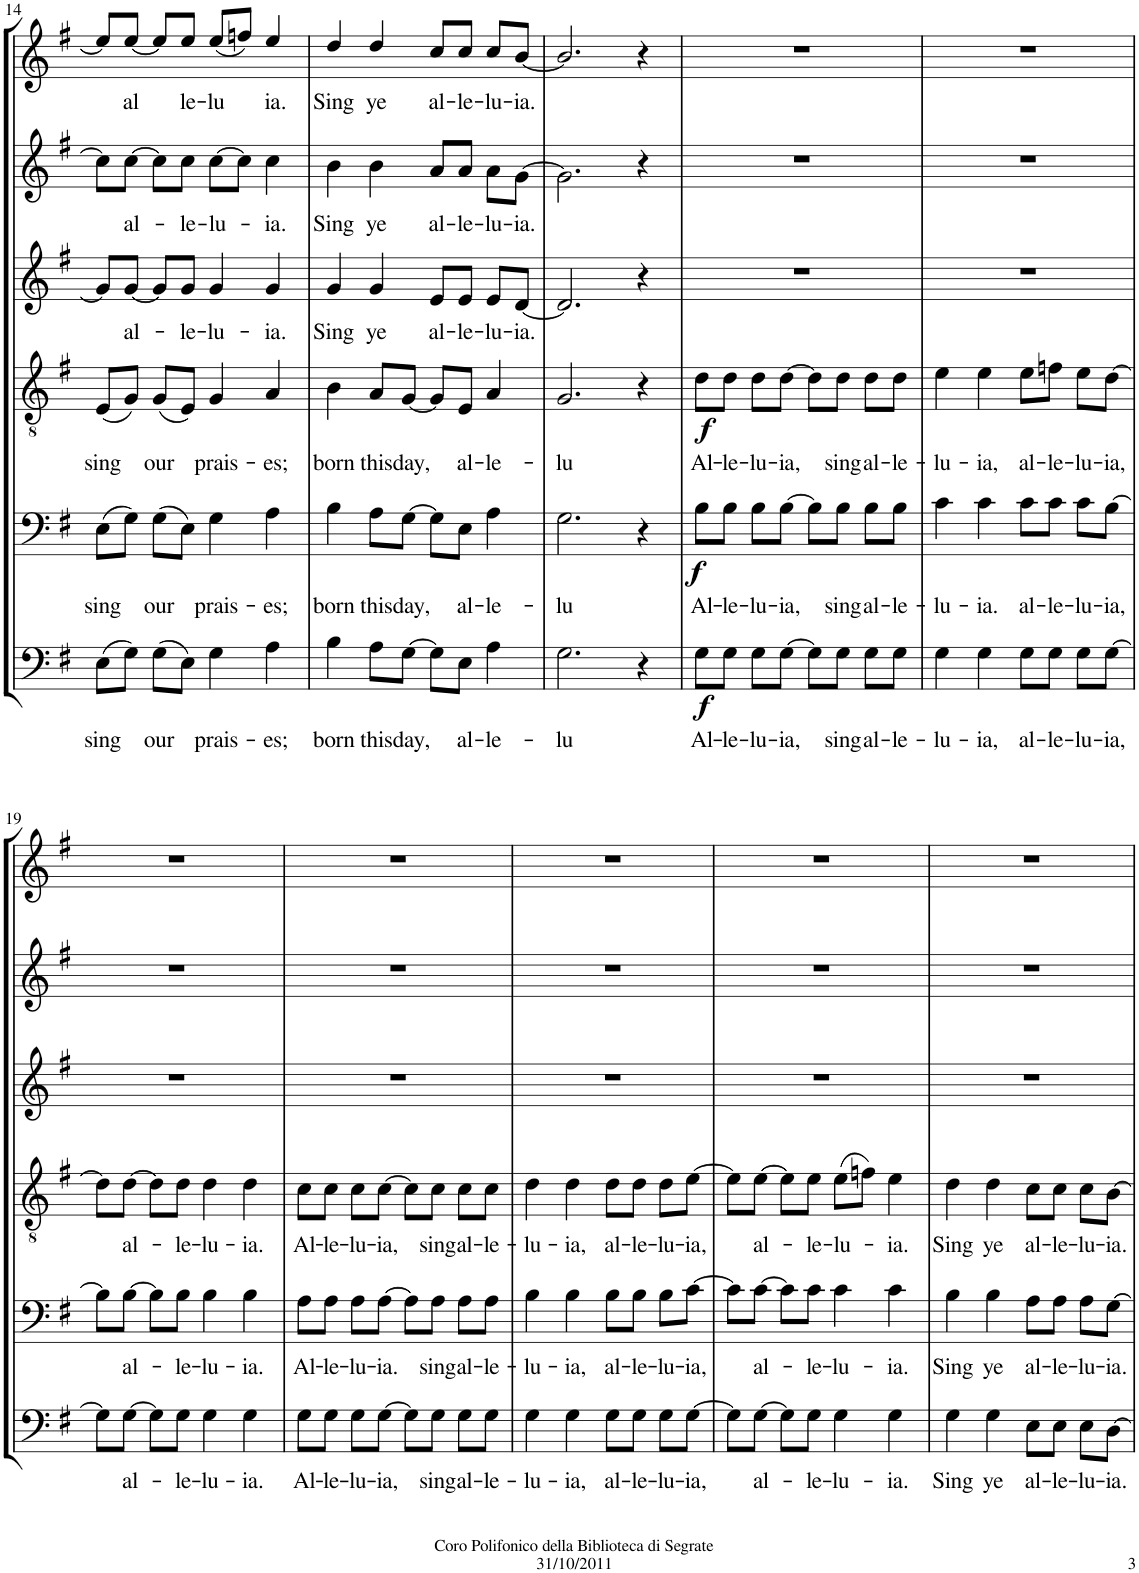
**kern	**text	**dynam	**kern	**text	**dynam	**kern	**text	**dynam	**kern	**text	**kern	**text	**kern	**text
*part6	*part6	*part6	*part5	*part5	*part5	*part4	*part4	*part4	*part3	*part3	*part2	*part2	*part1	*part1
*staff6	*staff6	*staff6	*staff5	*staff5	*staff5	*staff4	*staff4	*staff4	*staff3	*staff3	*staff2	*staff2	*staff1	*staff1
*I"Bassi I	*	*	*I"Bassi II	*	*	*I"Tenori	*	*	*I"Contralti	*	*I"Soprani I	*	*I"Soprani II	*
!!LO:PB:g=z
*clefF4	*	*	*clefF4	*	*	*clefGv2	*	*	*clefG2	*	*clefG2	*	*clefG2	*
*	*	*	*	*	*	*	*	*	*	*	*Trd1c2	*	*Trd1c2	*
*k[f#]	*	*	*k[f#]	*	*	*k[f#]	*	*	*k[f#]	*	*k[f#]	*	*k[f#]	*
*G:	*	*	*G:	*	*	*G:	*	*	*G:	*	*G:	*	*G:	*
*M2/2	*	*	*M2/2	*	*	*M2/2	*	*	*M2/2	*	*M2/2	*	*M2/2	*
*met(c|)	*	*	*met(c|)	*	*	*met(c|)	*	*	*met(c|)	*	*met(c|)	*	*met(c|)	*
=14	=14	=14	=14	=14	=14	=14	=14	=14	=14	=14	=14	=14	=14	=14
!	!LO:LY:b	!	!	!LO:LY:b	!	!	!LO:LY:b	!	!	!	!	!	!	!
(8E\L	sing	.	(8E\L	sing	.	(8E/L	sing	.	8g/L]	.	8cc\L]	.	8ee/L]	.
!	!	!	!	!	!	!	!	!	!	!LO:LY:b	!	!LO:LY:b	!	!LO:LY:b
8G\J)	.	.	8G\J)	.	.	8G/J)	.	.	[8g/J	al-	[8cc\J	al-	[8ee/J	al
!	!LO:LY:b	!	!	!LO:LY:b	!	!	!LO:LY:b	!	!	!	!	!	!	!
(8G\L	our	.	(8G\L	our	.	(8G/L	our	.	8g/L]	.	8cc\L]	.	8ee/L]	.
!	!	!	!	!	!	!	!	!	!	!LO:LY:b	!	!LO:LY:b	!	!LO:LY:b
8E\J)	.	.	8E\J)	.	.	8E/J)	.	.	8g/J	-le-	8cc\J	-le-	8ee/J	le-
!	!LO:LY:b	!	!	!LO:LY:b	!	!	!LO:LY:b	!	!	!LO:LY:b	!	!LO:LY:b	!	!LO:LY:b
4G\	prais-	.	4G\	prais-	.	4G/	prais-	.	4g/	-lu-	[8cc\L	-lu-	(8ee/L	-lu
.	.	.	.	.	.	.	.	.	.	.	8cc\J]	.	8ffn/J)	.
!	!LO:LY:b	!	!	!LO:LY:b	!	!	!LO:LY:b	!	!	!LO:LY:b	!	!LO:LY:b	!	!LO:LY:b
4A\	-es;	.	4A\	-es;	.	4A/	-es;	.	4g/	-ia.	4cc\	-ia.	4ee/	ia.
=15	=15	=15	=15	=15	=15	=15	=15	=15	=15	=15	=15	=15	=15	=15
!	!LO:LY:b	!	!	!LO:LY:b	!	!	!LO:LY:b	!	!	!LO:LY:b	!	!LO:LY:b	!	!LO:LY:b
4B\	born	.	4B\	born	.	4B\	born	.	4g/	Sing	4b\	Sing	4dd/	Sing
!	!LO:LY:b	!	!	!LO:LY:b	!	!	!LO:LY:b	!	!	!LO:LY:b	!	!LO:LY:b	!	!LO:LY:b
8A\L	this	.	8A\L	this	.	8A/L	this	.	4g/	ye	4b\	ye	4dd/	ye
!	!LO:LY:b	!	!	!LO:LY:b	!	!	!LO:LY:b	!	!	!	!	!	!	!
[8G\J	day,	.	[8G\J	day,	.	[8G/J	day,	.	.	.	.	.	.	.
!	!	!	!	!	!	!	!	!	!	!LO:LY:b	!	!LO:LY:b	!	!LO:LY:b
8G\L]	.	.	8G\L]	.	.	8G/L]	.	.	8e/L	al-	8a/L	al-	8cc/L	al-
!	!LO:LY:b	!	!	!LO:LY:b	!	!	!LO:LY:b	!	!	!LO:LY:b	!	!LO:LY:b	!	!LO:LY:b
8E\J	al-	.	8E\J	al-	.	8E/J	al-	.	8e/J	-le-	8a/J	-le-	8cc/J	-le-
!	!LO:LY:b	!	!	!LO:LY:b	!	!	!LO:LY:b	!	!	!LO:LY:b	!	!LO:LY:b	!	!LO:LY:b
4A\	-le-	.	4A\	-le-	.	4A/	-le-	.	8e/L	-lu-	8a\L	-lu-	8cc/L	-lu-
!	!	!	!	!	!	!	!	!	!	!LO:LY:b	!	!LO:LY:b	!	!LO:LY:b
.	.	.	.	.	.	.	.	.	[8d/J	-ia.	[8g\J	-ia.	[8b/J	-ia.
=16	=16	=16	=16	=16	=16	=16	=16	=16	=16	=16	=16	=16	=16	=16
!	!LO:LY:b	!	!	!LO:LY:b	!	!	!LO:LY:b	!	!	!	!	!	!	!
2.G\	-lu	.	2.G\	-lu	.	2.G/	-lu	.	2.d/]	.	2.g\]	.	2.b/]	.
4r	.	.	4r	.	.	4r	.	.	4r	.	4r	.	4r	.
=17	=17	=17	=17	=17	=17	=17	=17	=17	=17	=17	=17	=17	=17	=17
!	!LO:LY:b	!LO:DY:b	!	!LO:LY:b	!LO:DY:b	!	!LO:LY:b	!LO:DY:b	!	!	!	!	!	!
8G\L	Al-	f	8B\L	Al-	f	8d\L	Al-	f	1r	.	1r	.	1r	.
!	!LO:LY:b	!	!	!LO:LY:b	!	!	!LO:LY:b	!	!	!	!	!	!	!
8G\J	-le-	.	8B\J	-le-	.	8d\J	-le-	.	.	.	.	.	.	.
!	!LO:LY:b	!	!	!LO:LY:b	!	!	!LO:LY:b	!	!	!	!	!	!	!
8G\L	-lu-	.	8B\L	-lu-	.	8d\L	-lu-	.	.	.	.	.	.	.
!	!LO:LY:b	!	!	!LO:LY:b	!	!	!LO:LY:b	!	!	!	!	!	!	!
[8G\J	-ia,	.	[8B\J	-ia,	.	[8d\J	-ia,	.	.	.	.	.	.	.
8G\L]	.	.	8B\L]	.	.	8d\L]	.	.	.	.	.	.	.	.
!	!LO:LY:b	!	!	!LO:LY:b	!	!	!LO:LY:b	!	!	!	!	!	!	!
8G\J	sing	.	8B\J	sing	.	8d\J	sing	.	.	.	.	.	.	.
!	!LO:LY:b	!	!	!LO:LY:b	!	!	!LO:LY:b	!	!	!	!	!	!	!
8G\L	al-	.	8B\L	al-	.	8d\L	al-	.	.	.	.	.	.	.
!	!LO:LY:b	!	!	!LO:LY:b	!	!	!LO:LY:b	!	!	!	!	!	!	!
8G\J	-le-	.	8B\J	-le-	.	8d\J	-le-	.	.	.	.	.	.	.
=18	=18	=18	=18	=18	=18	=18	=18	=18	=18	=18	=18	=18	=18	=18
!	!LO:LY:b	!	!	!LO:LY:b	!	!	!LO:LY:b	!	!	!	!	!	!	!
4G\	-lu-	.	4c\	-lu-	.	4e\	-lu-	.	1r	.	1r	.	1r	.
!	!LO:LY:b	!	!	!LO:LY:b	!	!	!LO:LY:b	!	!	!	!	!	!	!
4G\	-ia,	.	4c\	-ia.	.	4e\	-ia,	.	.	.	.	.	.	.
!	!LO:LY:b	!	!	!LO:LY:b	!	!	!LO:LY:b	!	!	!	!	!	!	!
8G\L	al-	.	8c\L	al-	.	8e\L	al-	.	.	.	.	.	.	.
!	!LO:LY:b	!	!	!LO:LY:b	!	!	!LO:LY:b	!	!	!	!	!	!	!
8G\J	-le-	.	8c\J	-le-	.	8fn\J	-le-	.	.	.	.	.	.	.
!	!LO:LY:b	!	!	!LO:LY:b	!	!	!LO:LY:b	!	!	!	!	!	!	!
8G\L	-lu-	.	8c\L	-lu-	.	8e\L	-lu-	.	.	.	.	.	.	.
!	!LO:LY:b	!	!	!LO:LY:b	!	!	!LO:LY:b	!	!	!	!	!	!	!
[8G\J	-ia,	.	[8B\J	-ia,	.	[8d\J	-ia,	.	.	.	.	.	.	.
!!LO:LB:g=z
=19	=19	=19	=19	=19	=19	=19	=19	=19	=19	=19	=19	=19	=19	=19
8G\L]	.	.	8B\L]	.	.	8d\L]	.	.	1r	.	1r	.	1r	.
!	!LO:LY:b	!	!	!LO:LY:b	!	!	!LO:LY:b	!	!	!	!	!	!	!
[8G\J	al-	.	[8B\J	al-	.	[8d\J	al-	.	.	.	.	.	.	.
8G\L]	.	.	8B\L]	.	.	8d\L]	.	.	.	.	.	.	.	.
!	!LO:LY:b	!	!	!LO:LY:b	!	!	!LO:LY:b	!	!	!	!	!	!	!
8G\J	-le-	.	8B\J	le-	.	8d\J	-le-	.	.	.	.	.	.	.
!	!LO:LY:b	!	!	!LO:LY:b	!	!	!LO:LY:b	!	!	!	!	!	!	!
4G\	-lu-	.	4B\	-lu-	.	4d\	-lu-	.	.	.	.	.	.	.
!	!LO:LY:b	!	!	!LO:LY:b	!	!	!LO:LY:b	!	!	!	!	!	!	!
4G\	-ia.	.	4B\	-ia.	.	4d\	-ia.	.	.	.	.	.	.	.
=20	=20	=20	=20	=20	=20	=20	=20	=20	=20	=20	=20	=20	=20	=20
!	!LO:LY:b	!	!	!LO:LY:b	!	!	!LO:LY:b	!	!	!	!	!	!	!
8G\L	Al-	.	8A\L	Al-	.	8c\L	Al-	.	1r	.	1r	.	1r	.
!	!LO:LY:b	!	!	!LO:LY:b	!	!	!LO:LY:b	!	!	!	!	!	!	!
8G\J	-le-	.	8A\J	-le-	.	8c\J	-le-	.	.	.	.	.	.	.
!	!LO:LY:b	!	!	!LO:LY:b	!	!	!LO:LY:b	!	!	!	!	!	!	!
8G\L	-lu-	.	8A\L	-lu-	.	8c\L	-lu-	.	.	.	.	.	.	.
!	!LO:LY:b	!	!	!LO:LY:b	!	!	!LO:LY:b	!	!	!	!	!	!	!
[8G\J	-ia,	.	[8A\J	-ia.	.	[8c\J	-ia,	.	.	.	.	.	.	.
8G\L]	.	.	8A\L]	.	.	8c\L]	.	.	.	.	.	.	.	.
!	!LO:LY:b	!	!	!LO:LY:b	!	!	!LO:LY:b	!	!	!	!	!	!	!
8G\J	sing	.	8A\J	sing	.	8c\J	sing	.	.	.	.	.	.	.
!	!LO:LY:b	!	!	!LO:LY:b	!	!	!LO:LY:b	!	!	!	!	!	!	!
8G\L	al-	.	8A\L	al-	.	8c\L	al-	.	.	.	.	.	.	.
!	!LO:LY:b	!	!	!LO:LY:b	!	!	!LO:LY:b	!	!	!	!	!	!	!
8G\J	-le-	.	8A\J	-le-	.	8c\J	-le-	.	.	.	.	.	.	.
=21	=21	=21	=21	=21	=21	=21	=21	=21	=21	=21	=21	=21	=21	=21
!	!LO:LY:b	!	!	!LO:LY:b	!	!	!LO:LY:b	!	!	!	!	!	!	!
4G\	-lu-	.	4B\	-lu-	.	4d\	-lu-	.	1r	.	1r	.	1r	.
!	!LO:LY:b	!	!	!LO:LY:b	!	!	!LO:LY:b	!	!	!	!	!	!	!
4G\	-ia,	.	4B\	-ia,	.	4d\	-ia,	.	.	.	.	.	.	.
!	!LO:LY:b	!	!	!LO:LY:b	!	!	!LO:LY:b	!	!	!	!	!	!	!
8G\L	al-	.	8B\L	al-	.	8d\L	al-	.	.	.	.	.	.	.
!	!LO:LY:b	!	!	!LO:LY:b	!	!	!LO:LY:b	!	!	!	!	!	!	!
8G\J	-le-	.	8B\J	-le-	.	8d\J	-le-	.	.	.	.	.	.	.
!	!LO:LY:b	!	!	!LO:LY:b	!	!	!LO:LY:b	!	!	!	!	!	!	!
8G\L	-lu-	.	8B\L	-lu-	.	8d\L	-lu-	.	.	.	.	.	.	.
!	!LO:LY:b	!	!	!LO:LY:b	!	!	!LO:LY:b	!	!	!	!	!	!	!
[8G\J	-ia,	.	[8c\J	-ia,	.	[8e\J	-ia,	.	.	.	.	.	.	.
=22	=22	=22	=22	=22	=22	=22	=22	=22	=22	=22	=22	=22	=22	=22
8G\L]	.	.	8c\L]	.	.	8e\L]	.	.	1r	.	1r	.	1r	.
!	!LO:LY:b	!	!	!LO:LY:b	!	!	!LO:LY:b	!	!	!	!	!	!	!
[8G\J	al-	.	[8c\J	al-	.	[8e\J	al-	.	.	.	.	.	.	.
8G\L]	.	.	8c\L]	.	.	8e\L]	.	.	.	.	.	.	.	.
!	!LO:LY:b	!	!	!LO:LY:b	!	!	!LO:LY:b	!	!	!	!	!	!	!
8G\J	-le-	.	8c\J	le-	.	8e\J	-le-	.	.	.	.	.	.	.
!	!LO:LY:b	!	!	!LO:LY:b	!	!	!LO:LY:b	!	!	!	!	!	!	!
4G\	-lu-	.	4c\	-lu-	.	(8e\L	-lu-	.	.	.	.	.	.	.
.	.	.	.	.	.	8fn\J)	.	.	.	.	.	.	.	.
!	!LO:LY:b	!	!	!LO:LY:b	!	!	!LO:LY:b	!	!	!	!	!	!	!
4G\	-ia.	.	4c\	-ia.	.	4e\	-ia.	.	.	.	.	.	.	.
=23	=23	=23	=23	=23	=23	=23	=23	=23	=23	=23	=23	=23	=23	=23
!	!LO:LY:b	!	!	!LO:LY:b	!	!	!LO:LY:b	!	!	!	!	!	!	!
4G\	Sing	.	4B\	Sing	.	4d\	Sing	.	1r	.	1r	.	1r	.
!	!LO:LY:b	!	!	!LO:LY:b	!	!	!LO:LY:b	!	!	!	!	!	!	!
4G\	ye	.	4B\	ye	.	4d\	ye	.	.	.	.	.	.	.
!	!LO:LY:b	!	!	!LO:LY:b	!	!	!LO:LY:b	!	!	!	!	!	!	!
8E\L	al-	.	8A\L	al-	.	8c\L	al-	.	.	.	.	.	.	.
!	!LO:LY:b	!	!	!LO:LY:b	!	!	!LO:LY:b	!	!	!	!	!	!	!
8E\J	-le-	.	8A\J	-le-	.	8c\J	-le-	.	.	.	.	.	.	.
!	!LO:LY:b	!	!	!LO:LY:b	!	!	!LO:LY:b	!	!	!	!	!	!	!
8E\L	-lu-	.	8A\L	-lu-	.	8c\L	-lu-	.	.	.	.	.	.	.
!	!LO:LY:b	!	!	!LO:LY:b	!	!	!LO:LY:b	!	!	!	!	!	!	!
[8D\J	-ia.	.	[8G\J	-ia.	.	[8B\J	-ia.	.	.	.	.	.	.	.
=	=	=	=	=	=	=	=	=	=	=	=	=	=	=
*-	*-	*-	*-	*-	*-	*-	*-	*-	*-	*-	*-	*-	*-	*-
